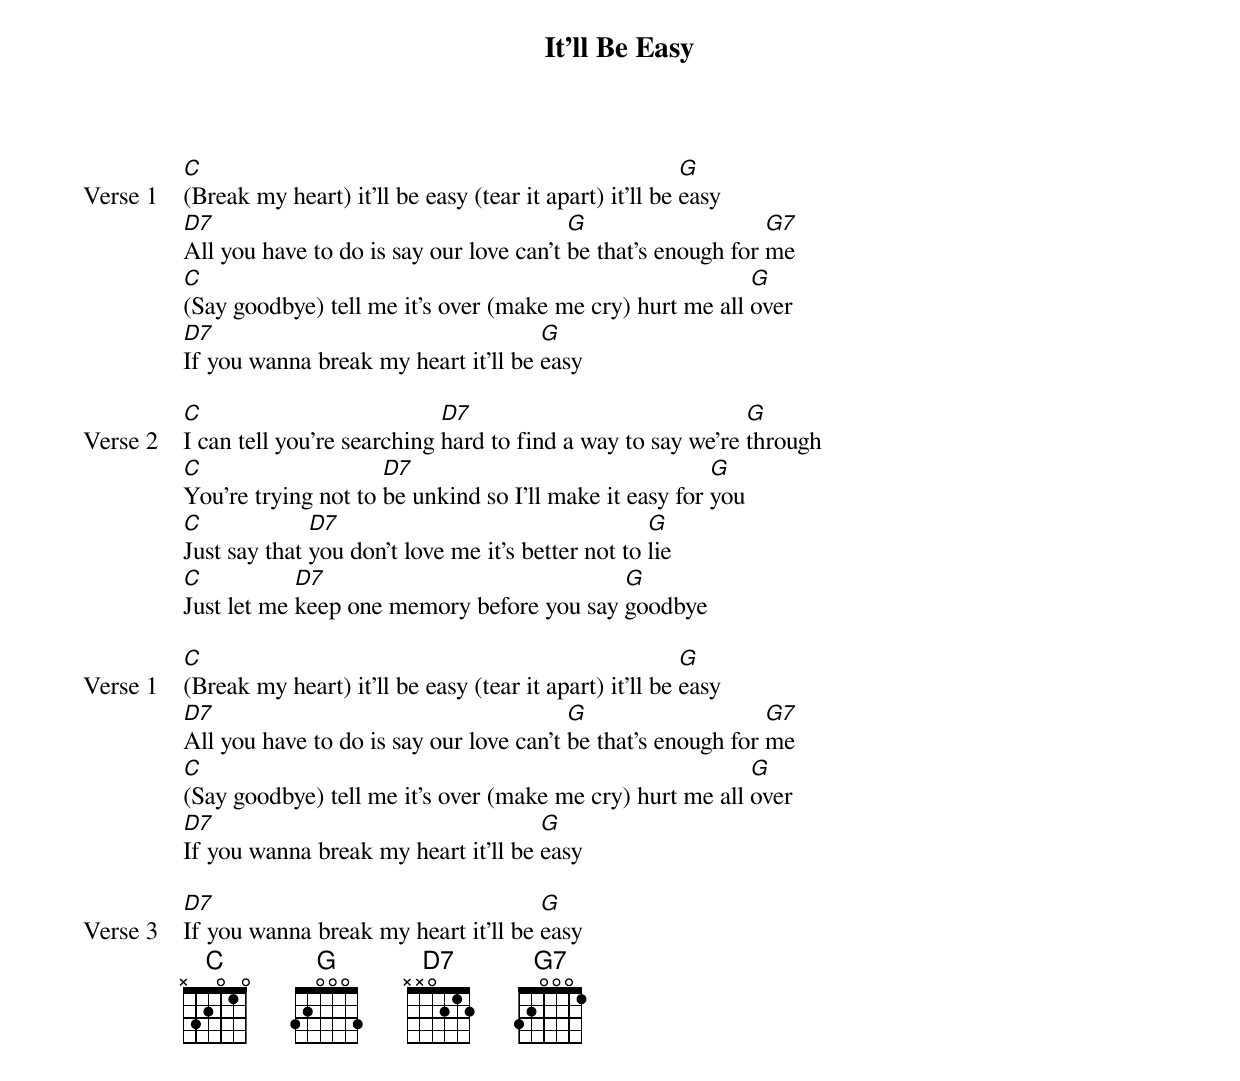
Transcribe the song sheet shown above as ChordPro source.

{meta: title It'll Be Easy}
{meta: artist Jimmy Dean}
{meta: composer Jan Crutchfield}
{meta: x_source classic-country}
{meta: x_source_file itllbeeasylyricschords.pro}
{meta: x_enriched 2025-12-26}

{start_of_verse: Verse 1}
[C](Break my heart) it'll be easy (tear it apart) it'll be [G]easy
[D7]All you have to do is say our love can't [G]be that's enough for [G7]me
[C](Say goodbye) tell me it's over (make me cry) hurt me all [G]over
[D7]If you wanna break my heart it'll be [G]easy
{end_of_verse}

{start_of_verse: Verse 2}
[C]I can tell you're searching [D7]hard to find a way to say we're [G]through
[C]You're trying not to [D7]be unkind so I'll make it easy for [G]you
[C]Just say that [D7]you don't love me it's better not to [G]lie
[C]Just let me [D7]keep one memory before you say [G]goodbye
{end_of_verse}

{start_of_verse: Verse 1}
[C](Break my heart) it'll be easy (tear it apart) it'll be [G]easy
[D7]All you have to do is say our love can't [G]be that's enough for [G7]me
[C](Say goodbye) tell me it's over (make me cry) hurt me all [G]over
[D7]If you wanna break my heart it'll be [G]easy
{end_of_verse}

{start_of_verse: Verse 3}
[D7]If you wanna break my heart it'll be [G]easy
{end_of_verse}
